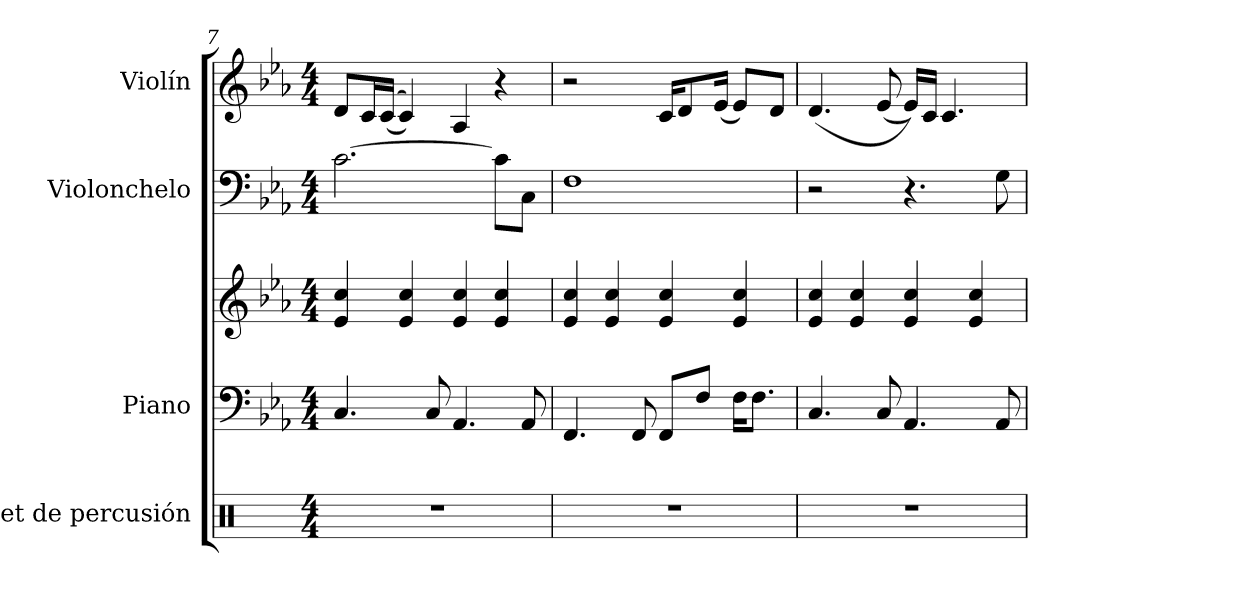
**kern	**kern	**kern	**kern	**kern
*part4	*part3	*part3	*part2	*part1
*staff5	*staff4	*staff3	*staff2	*staff1
*I"Set de percusión	*I"Piano	*	*I"Violonchelo	*I"Violín
*	*I'Pno.	*	*I'Vc.	*I'Vln.
*clefX	*clefF4	*clefG2	*clefF4	*clefG2
*k[]	*k[b-e-a-]	*k[b-e-a-]	*k[b-e-a-]	*k[b-e-a-]
*M4/4	*M4/4	*M4/4	*M4/4	*M4/4
=7	=7	=7	=7	=7
1r	4.C/	4e-/ 4cc/	[2.c\	8d/L
.	.	.	.	16c/L
.	.	.	.	(<(<16c/JJ
.	.	4e-/ 4cc/	.	4c/))
.	8C/	.	.	.
.	4.AA-/	4e-/ 4cc/	.	4A-/
.	.	4e-/ 4cc/	8c\L]	4r
.	8AA-/	.	8C\J	.
!!LO:LB:g=z
=8	=8	=8	=8	=8
1r	4.FF/	4e-/ 4cc/	1F	2r
.	.	4e-/ 4cc/	.	.
.	8FF/	.	.	.
.	8FF/L	4e-/ 4cc/	.	16c/KL
.	.	.	.	8d/
.	8F/J	.	.	.
.	.	.	.	(<16e-/Jk
.	16F\KL	4e-/ 4cc/	.	8e-/L)
.	8.F\J	.	.	.
.	.	.	.	8d/J
=9	=9	=9	=9	=9
1r	4.C/	4e-/ 4cc/	2r	(<4.d/
.	.	4e-/ 4cc/	.	.
.	8C/	.	.	(<8e-/
.	4.AA-/	4e-/ 4cc/	4.r	16e-/LL))
.	.	.	.	16c/JJ
.	.	.	.	4.c/
.	.	4e-/ 4cc/	.	.
.	8AA-/	.	8G\	.
=	=	=	=	=
*-	*-	*-	*-	*-
